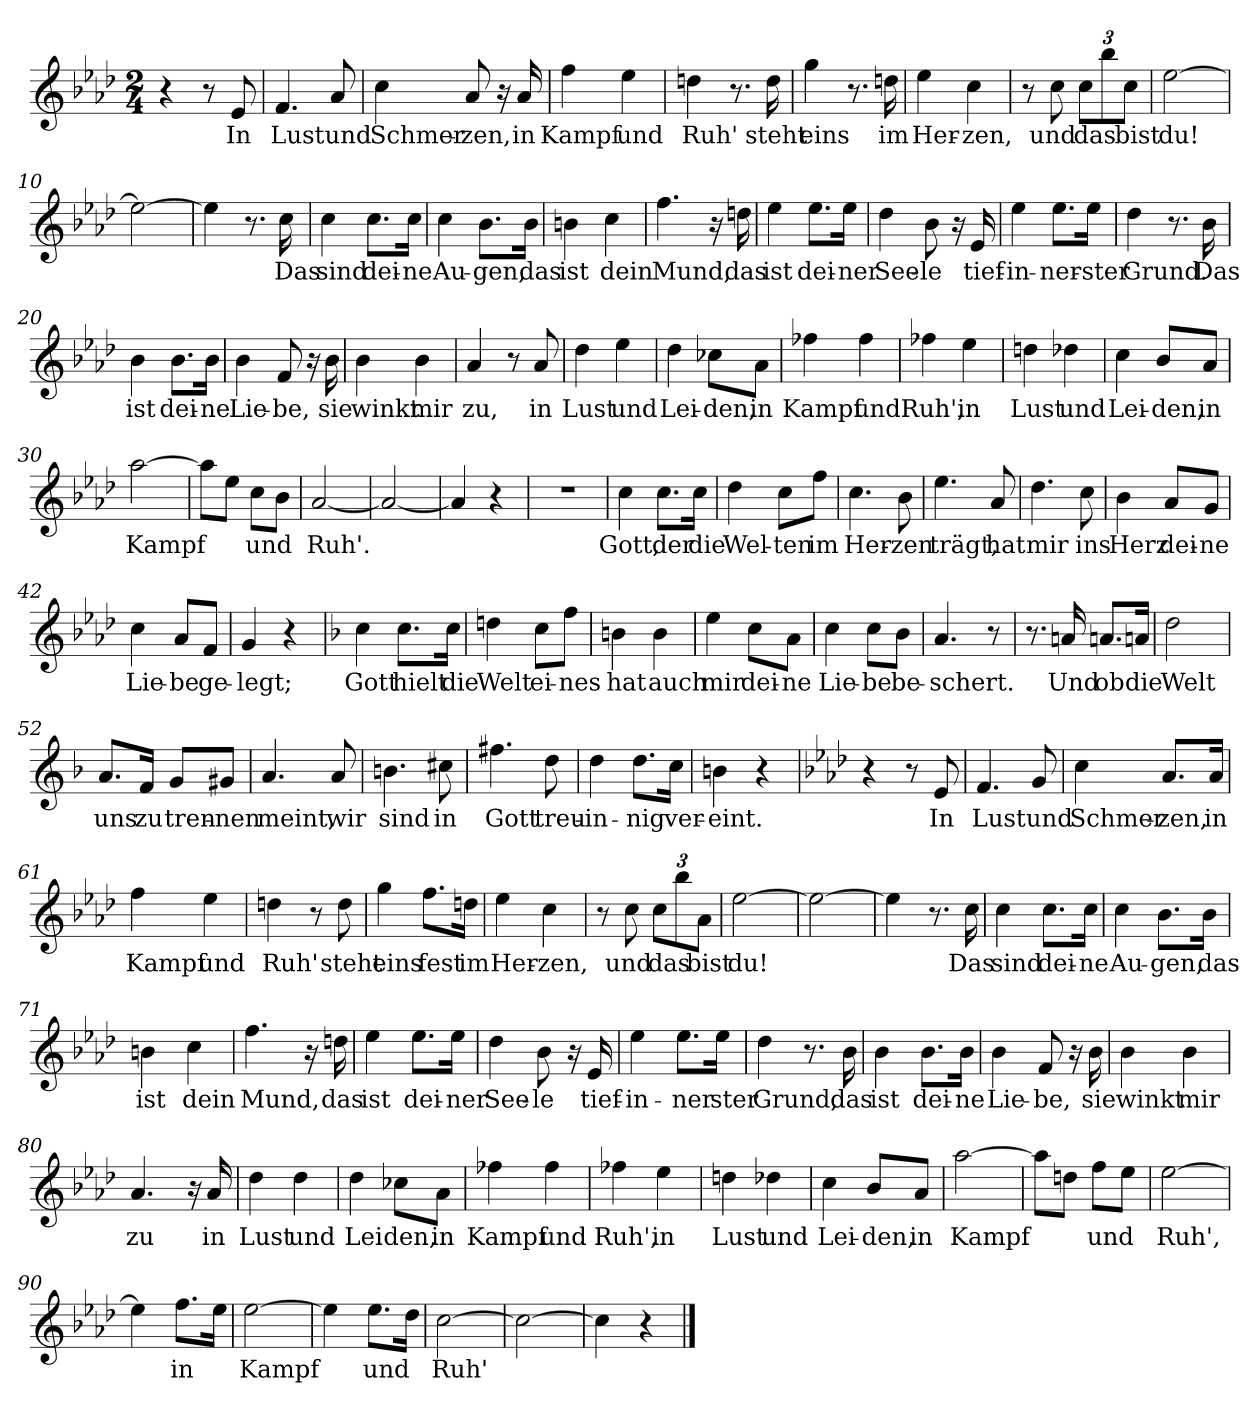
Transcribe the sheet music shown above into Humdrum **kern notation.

**kern	**text
*part1	*part1
*staff1	*staff1
*clefG2	*
*k[b-e-a-d-]	*
*M2/4	*
=1	=1
4r	.
8r	.
!	!LO:LY:b
8e-/	In
=2	=2
!	!LO:LY:b
4.f/	Lust
!	!LO:LY:b
8a-/	und
=3	=3
!	!LO:LY:b
4cc\	Schmer-
!	!LO:LY:b
8a-/	-zen,
16r	.
!	!LO:LY:b
16a-/	in
=4	=4
!	!LO:LY:b
4ff\	Kampf
!	!LO:LY:b
4ee-\	und
=5	=5
!	!LO:LY:b
4ddn\	Ruh'
8.r	.
!	!LO:LY:b
16dd\	steht
=6	=6
!	!LO:LY:b
4gg\	eins
8.r	.
!	!LO:LY:b
16ddn\	im
=7	=7
!	!LO:LY:b
4ee-\	Her-
!	!LO:LY:b
4cc\	-zen,
=8	=8
8r	.
!	!LO:LY:b
8cc\	und
!	!LO:LY:b
12cc\L	das
12bb-\	.
!	!LO:LY:b
12cc\J	bist
=9	=9
!	!LO:LY:b
[2ee-\	du!
!!LO:LB:g=z
=10	=10
2ee-\_	.
=11	=11
4ee-\]	.
8.r	.
!	!LO:LY:b
16cc\	Das
=12	=12
!	!LO:LY:b
4cc\	sind
!	!LO:LY:b
8.cc\L	dei-
!	!LO:LY:b
16cc\Jk	-ne
=13	=13
!	!LO:LY:b
4cc\	Au-
!	!LO:LY:b
8.b-\L	-gen,
!	!LO:LY:b
16b-\Jk	das
=14	=14
!	!LO:LY:b
4bn\	ist
!	!LO:LY:b
4cc\	dein
=15	=15
!	!LO:LY:b
4.ff\	Mund,
16r	.
!	!LO:LY:b
16ddn\	das
=16	=16
!	!LO:LY:b
4ee-\	ist
!	!LO:LY:b
8.ee-\L	dei-
!	!LO:LY:b
16ee-\Jk	-ner
=17	=17
!	!LO:LY:b
4dd-\	See-
!	!LO:LY:b
8b-\	-le
16r	.
!	!LO:LY:b
16e-/	tief-
=18	=18
!	!LO:LY:b
4ee-\	-in-
!	!LO:LY:b
8.ee-\L	-ner-
!	!LO:LY:b
16ee-\Jk	-ster
=19	=19
!	!LO:LY:b
4dd-\	Grund.
8.r	.
!	!LO:LY:b
16b-\	Das
!!LO:LB:g=z
=20	=20
!	!LO:LY:b
4b-\	ist
!	!LO:LY:b
8.b-\L	dei-
!	!LO:LY:b
16b-\Jk	-ne
=21	=21
!	!LO:LY:b
4b-\	Lie-
!	!LO:LY:b
8f/	-be,
16r	.
!	!LO:LY:b
16b-\	sie
=22	=22
!	!LO:LY:b
4b-\	winkt
!	!LO:LY:b
4b-\	mir
=23	=23
!	!LO:LY:b
4a-/	zu,
8r	.
!	!LO:LY:b
8a-/	in
=24	=24
!	!LO:LY:b
4dd-\	Lust
!	!LO:LY:b
4ee-\	und
=25	=25
!	!LO:LY:b
4dd-\	Lei-
!	!LO:LY:b
8cc-X\L	-den,
!	!LO:LY:b
8a-\J	in
=26	=26
!	!LO:LY:b
4ff-X\	Kampf
!	!LO:LY:b
4ff-\	und
=27	=27
!	!LO:LY:b
4ff-X\	Ruh',
!	!LO:LY:b
4ee-\	in
=28	=28
!	!LO:LY:b
4ddn\	Lust
!	!LO:LY:b
4dd-X\	und
!!LO:LB:g=z
=29	=29
!	!LO:LY:b
4cc\	Lei-
!	!LO:LY:b
8b-/L	-den,
!	!LO:LY:b
8a-/J	in
=30	=30
!	!LO:LY:b
[2aa-\	Kampf
=31	=31
8aa-\L]	.
8ee-\J	.
!	!LO:LY:b
8cc\L	und
8b-\J	.
=32	=32
!	!LO:LY:b
[2a-/	Ruh'.
=33	=33
2a-/_	.
=34	=34
4a-/]	.
4r	.
=35	=35
2r	.
=36	=36
!	!LO:LY:b
4cc\	Gott,
!	!LO:LY:b
8.cc\L	der
!	!LO:LY:b
16cc\Jk	die
=37	=37
!	!LO:LY:b
4dd-\	Wel-
!	!LO:LY:b
8cc\L	-ten
!	!LO:LY:b
8ff\J	im
=38	=38
!	!LO:LY:b
4.cc\	Her-
!	!LO:LY:b
8b-\	-zen
=39	=39
!	!LO:LY:b
4.ee-\	trägt,
!	!LO:LY:b
8a-/	hat
!!LO:LB:g=z
=40	=40
!	!LO:LY:b
4.dd-\	mir
!	!LO:LY:b
8cc\	ins
=41	=41
!	!LO:LY:b
4b-\	Herz
!	!LO:LY:b
8a-/L	dei-
!	!LO:LY:b
8g/J	-ne
=42	=42
!	!LO:LY:b
4cc\	Lie-
!	!LO:LY:b
8a-/L	-be
!	!LO:LY:b
8f/J	ge-
=43	=43
!	!LO:LY:b
4g/	-legt;
4r	.
=44	=44
*k[b-]	*
!	!LO:LY:b
4cc\	Gott
!	!LO:LY:b
8.cc\L	hielt
!	!LO:LY:b
16cc\Jk	die
=45	=45
!	!LO:LY:b
4ddn\	Welt
!	!LO:LY:b
8cc\L	ei-
!	!LO:LY:b
8ff\J	-nes
=46	=46
!	!LO:LY:b
4bn\	hat
!	!LO:LY:b
4b\	auch
=47	=47
!	!LO:LY:b
4ee\	mir
!	!LO:LY:b
8cc\L	dei-
!	!LO:LY:b
8a\J	-ne
=48	=48
!	!LO:LY:b
4cc\	Lie-
!	!LO:LY:b
8cc\L	-be
!	!LO:LY:b
8b-\J	be-
=49	=49
!	!LO:LY:b
4.a/	-schert.
8r	.
!!LO:LB:g=z
=50	=50
8.r	.
!	!LO:LY:b
16an/	Und
!	!LO:LY:b
8.an/L	ob
!	!LO:LY:b
16an/Jk	die
=51	=51
!	!LO:LY:b
2dd\	Welt
=52	=52
!	!LO:LY:b
8.a/L	uns
!	!LO:LY:b
16f/Jk	zu
!	!LO:LY:b
8g/L	tren-
!	!LO:LY:b
8g#X/J	-nen
=53	=53
!	!LO:LY:b
4.a/	meint,
!	!LO:LY:b
8a/	wir
=54	=54
!	!LO:LY:b
4.bn\	sind
!	!LO:LY:b
8cc#X\	in
=55	=55
!	!LO:LY:b
4.ff#X\	Gott
!	!LO:LY:b
8dd\	treu-
=56	=56
!	!LO:LY:b
4dd\	-in-
!	!LO:LY:b
8.dd\L	-nig
!	!LO:LY:b
16cc\Jk	ver-
=57	=57
!	!LO:LY:b
4bn\	-eint.
4r	.
=58	=58
*k[b-e-a-d-]	*
4r	.
8r	.
!	!LO:LY:b
8e-/	In
=59	=59
!	!LO:LY:b
4.f/	Lust
!	!LO:LY:b
8g/	und
!!LO:LB:g=z
=60	=60
!	!LO:LY:b
4cc\	Schmer-
!	!LO:LY:b
8.a-/L	-zen,
!	!LO:LY:b
16a-/Jk	in
=61	=61
!	!LO:LY:b
4ff\	Kampf
!	!LO:LY:b
4ee-\	und
=62	=62
!	!LO:LY:b
4ddn\	Ruh'
8r	.
!	!LO:LY:b
8dd\	steht
=63	=63
!	!LO:LY:b
4gg\	eins
!	!LO:LY:b
8.ff\L	fest
!	!LO:LY:b
16ddn\Jk	im
=64	=64
!	!LO:LY:b
4ee-\	Her-
!	!LO:LY:b
4cc\	-zen,
=65	=65
8r	.
!	!LO:LY:b
8cc\	und
!	!LO:LY:b
12cc\L	das
12bb-\	.
!	!LO:LY:b
12a-\J	bist
=66	=66
!	!LO:LY:b
[2ee-\	du!
=67	=67
2ee-\_	.
=68	=68
4ee-\]	.
8.r	.
!	!LO:LY:b
16cc\	Das
=69	=69
!	!LO:LY:b
4cc\	sind
!	!LO:LY:b
8.cc\L	dei-
!	!LO:LY:b
16cc\Jk	-ne
!!LO:LB:g=z
=70	=70
!	!LO:LY:b
4cc\	Au-
!	!LO:LY:b
8.b-\L	-gen,
!	!LO:LY:b
16b-\Jk	das
=71	=71
!	!LO:LY:b
4bn\	ist
!	!LO:LY:b
4cc\	dein
=72	=72
!	!LO:LY:b
4.ff\	Mund,
16r	.
!	!LO:LY:b
16ddn\	das
=73	=73
!	!LO:LY:b
4ee-\	ist
!	!LO:LY:b
8.ee-\L	dei-
!	!LO:LY:b
16ee-\Jk	-ner
=74	=74
!	!LO:LY:b
4dd-\	See-
!	!LO:LY:b
8b-\	-le
16r	.
!	!LO:LY:b
16e-/	tief-
=75	=75
!	!LO:LY:b
4ee-\	-in-
!	!LO:LY:b
8.ee-\L	-ner
!	!LO:LY:b
16ee-\Jk	-ster
=76	=76
!	!LO:LY:b
4dd-\	Grund,
8.r	.
!	!LO:LY:b
16b-\	das
=77	=77
!	!LO:LY:b
4b-\	ist
!	!LO:LY:b
8.b-\L	dei-
!	!LO:LY:b
16b-\Jk	-ne
=78	=78
!	!LO:LY:b
4b-\	Lie-
!	!LO:LY:b
8f/	-be,
16r	.
!	!LO:LY:b
16b-\	sie
!!LO:LB:g=z
=79	=79
!	!LO:LY:b
4b-\	winkt
!	!LO:LY:b
4b-\	mir
=80	=80
!	!LO:LY:b
4.a-/	zu
16r	.
!	!LO:LY:b
16a-/	in
=81	=81
!	!LO:LY:b
4dd-\	Lust
!	!LO:LY:b
4dd-\	und
=82	=82
!	!LO:LY:b
4dd-\	Lei
!	!LO:LY:b
8cc-X\L	-den,
!	!LO:LY:b
8a-\J	in
=83	=83
!	!LO:LY:b
4ff-X\	Kampf
!	!LO:LY:b
4ff-\	und
=84	=84
!	!LO:LY:b
4ff-X\	Ruh',
!	!LO:LY:b
4ee-\	in
=85	=85
!	!LO:LY:b
4ddn\	Lust
!	!LO:LY:b
4dd-X\	und
=86	=86
!	!LO:LY:b
4cc\	Lei-
!	!LO:LY:b
8b-/L	-den,
!	!LO:LY:b
8a-/J	in
=87	=87
!	!LO:LY:b
[2aa-\	Kampf
=88	=88
8aa-\L]	.
8ddn\J	.
!	!LO:LY:b
8ff\L	und
8ee-\J	.
!!LO:LB:g=z
=89	=89
!	!LO:LY:b
[2ee-\	Ruh',
=90	=90
4ee-\]	.
!	!LO:LY:b
8.ff\L	in
16ee-\Jk	.
=91	=91
!	!LO:LY:b
[2ee-\	Kampf
=92	=92
4ee-\]	.
!	!LO:LY:b
8.ee-\L	und
16dd-\Jk	.
=93	=93
!	!LO:LY:b
[2cc\	Ruh'
=94	=94
2cc\_	.
=95	=95
4cc\]	.
4r	.
==	==
*-	*-
